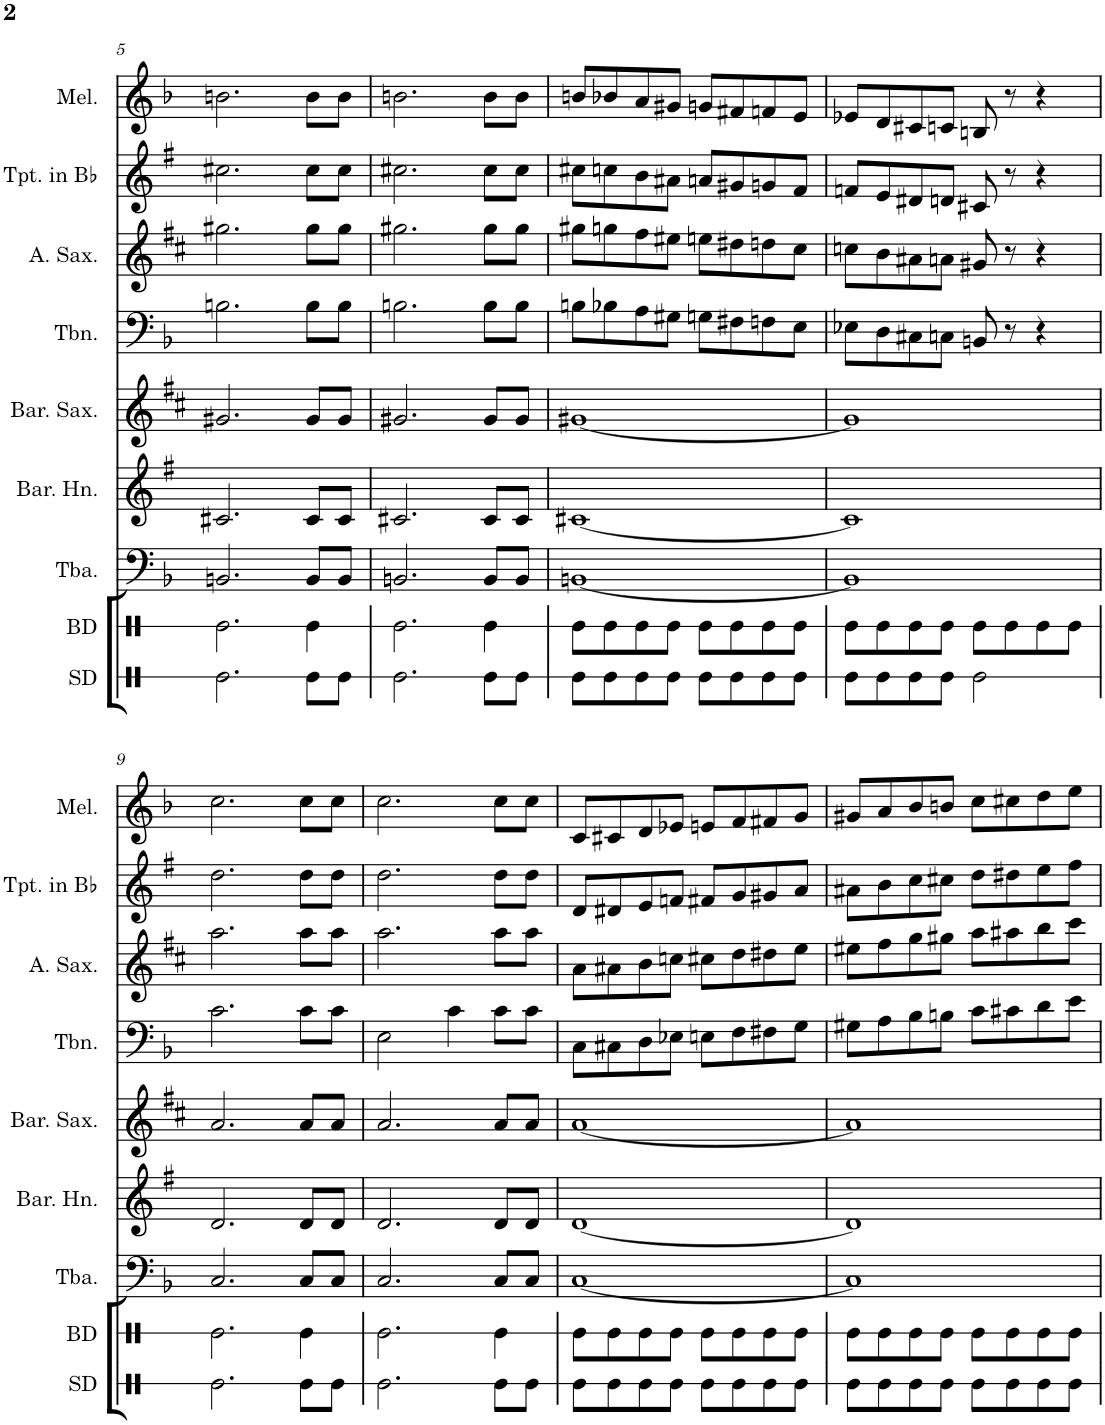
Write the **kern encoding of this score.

**kern	**kern	**kern	**kern	**kern	**kern	**kern	**kern	**kern
*part9	*part8	*part7	*part6	*part5	*part4	*part3	*part2	*part1
*staff9	*staff8	*staff7	*staff6	*staff5	*staff4	*staff3	*staff2	*staff1
*I"Snare Drum	*I"Bass Drum	*I"Tuba	*I"Baritone Horn	*I"Baritone Saxophone	*I"Trombone	*I"Alto Saxophone	*I"Trumpet in Bb	*I"Melodica
*I'SD	*I'BD	*I'Tba.	*I'Bar. Hn.	*I'Bar. Sax.	*I'Tbn.	*I'A. Sax.	*I'Tpt. in Bb	*I'Mel.
!!LO:PB:g=z
*clefX	*clefX	*clefF4	*clefG2	*clefG2	*clefF4	*clefG2	*clefG2	*clefG2
*	*	*	*Trd4c7	*Trd12c21	*	*Trd5c9	*Trd1c2	*
*k[]	*k[]	*k[b-]	*k[f#]	*k[f#c#]	*k[b-]	*k[f#c#]	*k[f#]	*k[b-]
*M2/2	*M2/2	*M2/2	*M2/2	*M2/2	*M2/2	*M2/2	*M2/2	*M2/2
*met(c|)	*met(c|)	*met(c|)	*met(c|)	*met(c|)	*met(c|)	*met(c|)	*met(c|)	*met(c|)
=5	=5	=5	=5	=5	=5	=5	=5	=5
2.Re\	2.Re\	2.BBn/	2.c#X/	2.g#X/	2.Bn\	2.gg#X\	2.cc#X\	2.bn\
8Re\L	4Re\	8BB/L	8c#/L	8g#/L	8B\L	8gg#\L	8cc#\L	8b\L
8Re\J	.	8BB/J	8c#/J	8g#/J	8B\J	8gg#\J	8cc#\J	8b\J
=6	=6	=6	=6	=6	=6	=6	=6	=6
2.Re\	2.Re\	2.BBn/	2.c#X/	2.g#X/	2.Bn\	2.gg#X\	2.cc#X\	2.bn\
8Re\L	4Re\	8BB/L	8c#/L	8g#/L	8B\L	8gg#\L	8cc#\L	8b\L
8Re\J	.	8BB/J	8c#/J	8g#/J	8B\J	8gg#\J	8cc#\J	8b\J
=7	=7	=7	=7	=7	=7	=7	=7	=7
8Re\L	8Re\L	[1BBn	[1c#X	[1g#X	8Bn\L	8gg#X\L	8cc#X\L	8bn/L
8Re\	8Re\	.	.	.	8B-X\	8ggn\	8ccn\	8b-X/
8Re\	8Re\	.	.	.	8A\	8ff#\	8b\	8a/
8Re\J	8Re\J	.	.	.	8G#X\J	8ee#X\J	8a#X\J	8g#X/J
8Re\L	8Re\L	.	.	.	8Gn\L	8een\L	8an/L	8gn/L
8Re\	8Re\	.	.	.	8F#X\	8dd#X\	8g#X/	8f#X/
8Re\	8Re\	.	.	.	8Fn\	8ddn\	8gn/	8fn/
8Re\J	8Re\J	.	.	.	8E\J	8cc#\J	8f#/J	8e/J
=8	=8	=8	=8	=8	=8	=8	=8	=8
8Re\L	8Re\L	1BB]	1c#]	1g#]	8E-X\L	8ccn\L	8fn/L	8e-X/L
8Re\	8Re\	.	.	.	8D\	8b\	8e/	8d/
8Re\	8Re\	.	.	.	8C#X\	8a#X\	8d#X/	8c#X/
8Re\J	8Re\J	.	.	.	8Cn\J	8an\J	8dn/J	8cn/J
2Re\	8Re\L	.	.	.	8BBn/	8g#X/	8c#X/	8Bn/
.	8Re\	.	.	.	8r	8r	8r	8r
.	8Re\	.	.	.	4r	4r	4r	4r
.	8Re\J	.	.	.	.	.	.	.
!!LO:LB:g=z
=9	=9	=9	=9	=9	=9	=9	=9	=9
2.Re\	2.Re\	2.C/	2.d/	2.a/	2.c\	2.aa\	2.dd\	2.cc\
8Re\L	4Re\	8C/L	8d/L	8a/L	8c\L	8aa\L	8dd\L	8cc\L
8Re\J	.	8C/J	8d/J	8a/J	8c\J	8aa\J	8dd\J	8cc\J
=10	=10	=10	=10	=10	=10	=10	=10	=10
2.Re\	2.Re\	2.C/	2.d/	2.a/	2E\	2.aa\	2.dd\	2.cc\
.	.	.	.	.	4c\	.	.	.
8Re\L	4Re\	8C/L	8d/L	8a/L	8c\L	8aa\L	8dd\L	8cc\L
8Re\J	.	8C/J	8d/J	8a/J	8c\J	8aa\J	8dd\J	8cc\J
=11	=11	=11	=11	=11	=11	=11	=11	=11
8Re\L	8Re\L	[1C	[1d	[1a	8C\L	8a\L	8d/L	8c/L
8Re\	8Re\	.	.	.	8C#X\	8a#X\	8d#X/	8c#X/
8Re\	8Re\	.	.	.	8D\	8b\	8e/	8d/
8Re\J	8Re\J	.	.	.	8E-X\J	8ccn\J	8fn/J	8e-X/J
8Re\L	8Re\L	.	.	.	8En\L	8cc#X\L	8f#X/L	8en/L
8Re\	8Re\	.	.	.	8F\	8dd\	8g/	8f/
8Re\	8Re\	.	.	.	8F#X\	8dd#X\	8g#X/	8f#X/
8Re\J	8Re\J	.	.	.	8G\J	8ee\J	8a/J	8g/J
=12	=12	=12	=12	=12	=12	=12	=12	=12
8Re\L	8Re\L	1C]	1d]	1a]	8G#X\L	8ee#X\L	8a#X\L	8g#X/L
8Re\	8Re\	.	.	.	8A\	8ff#\	8b\	8a/
8Re\	8Re\	.	.	.	8B-\	8gg\	8cc\	8b-/
8Re\J	8Re\J	.	.	.	8Bn\J	8gg#X\J	8cc#X\J	8bn/J
8Re\L	8Re\L	.	.	.	8c\L	8aa\L	8dd\L	8cc\L
8Re\	8Re\	.	.	.	8c#X\	8aa#X\	8dd#X\	8cc#X\
8Re\	8Re\	.	.	.	8d\	8bb\	8ee\	8dd\
8Re\J	8Re\J	.	.	.	8e\J	8ccc#\J	8ff#\J	8ee\J
=	=	=	=	=	=	=	=	=
*-	*-	*-	*-	*-	*-	*-	*-	*-
